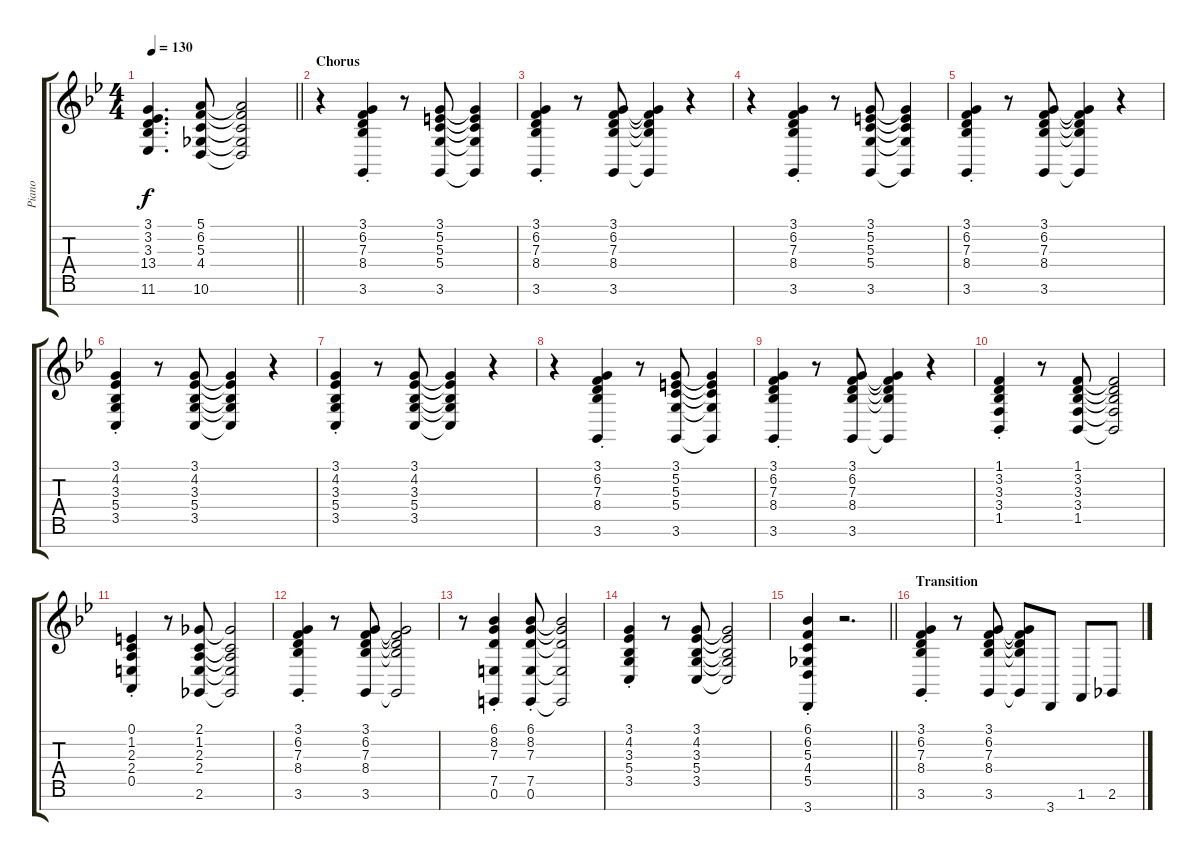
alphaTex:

\track ("Piano" "Piano") {instrument acousticgrandpiano}
\staff {score tabs}
\tuning (E4 B3 G3 D3 A2 E2 B1) {hide}
\ts (4 4)
\tempo 130
\clef g2
\barLineRight lightlight
\ks bb
(3.1{t} 3.2{t} 3.3{t} 13.4{t} 11.6{t}).4{d dy f} (5.1 6.2 5.3 4.4 10.6).8 (5.1{t} 6.2{t} 5.3{t} 4.4{t} 10.6{t}).2 |
\section ("" "Chorus")
r.4 (3.1{st} 6.2{st} 7.3{st} 8.4{st} 3.6{st}).4 r.8 (3.1 5.2 5.3 5.4 3.6).8 (3.1{t} 5.2{t} 5.3{t} 5.4{t} 3.6{t}).4 |
(3.1{st} 6.2{st} 7.3{st} 8.4{st} 3.6{st}).4 r.8 (3.1 6.2 7.3 8.4 3.6).8 (3.1{t} 6.2{t} 7.3{t} 8.4{t} 3.6{t}).4 r.4 |
r.4 (3.1{st} 6.2{st} 7.3{st} 8.4{st} 3.6{st}).4 r.8 (3.1 5.2 5.3 5.4 3.6).8 (3.1{t} 5.2{t} 5.3{t} 5.4{t} 3.6{t}).4 |
(3.1{st} 6.2{st} 7.3{st} 8.4{st} 3.6{st}).4 r.8 (3.1 6.2 7.3 8.4 3.6).8 (3.1{t} 6.2{t} 7.3{t} 8.4{t} 3.6{t}).4 r.4 |
(3.1{st} 4.2{st} 3.3{st} 5.4{st} 3.5{st}).4 r.8 (3.1 4.2 3.3 5.4 3.5).8 (3.1{t} 4.2{t} 3.3{t} 5.4{t} 3.5{t}).4 r.4 |
(3.1{st} 4.2{st} 3.3{st} 5.4{st} 3.5{st}).4 r.8 (3.1 4.2 3.3 5.4 3.5).8 (3.1{t} 4.2{t} 3.3{t} 5.4{t} 3.5{t}).4 r.4 |
r.4 (3.1{st} 6.2{st} 7.3{st} 8.4{st} 3.6{st}).4 r.8 (3.1 5.2 5.3 5.4 3.6).8 (3.1{t} 5.2{t} 5.3{t} 5.4{t} 3.6{t}).4 |
(3.1{st} 6.2{st} 7.3{st} 8.4{st} 3.6{st}).4 r.8 (3.1 6.2 7.3 8.4 3.6).8 (3.1{t} 6.2{t} 7.3{t} 8.4{t} 3.6{t}).4 r.4 |
(1.1{st} 3.2{st} 3.3{st} 3.4{st} 1.5{st}).4 r.8 (1.1 3.2 3.3 3.4 1.5).8 (1.1{t} 3.2{t} 3.3{t} 3.4{t} 1.5{t}).2 |
(0.1{st} 1.2{st} 2.3{st} 2.4{st} 0.5{st}).4 r.8 (2.1 1.2 2.3 2.4 2.6).8 (2.1{t} 1.2{t} 2.3{t} 2.4{t} 2.6{t}).2 |
(3.1{st} 6.2{st} 7.3{st} 8.4{st} 3.6{st}).4 r.8 (3.1 6.2 7.3 8.4 3.6).8 (3.1{t} 6.2{t} 7.3{t} 8.4{t} 3.6{t}).2 |
r.8 (6.1{st} 8.2{st} 7.3{st} 7.5{st} 0.6).4 (6.1{st} 8.2{st} 7.3{st} 7.5{st} 0.6).8 (6.1{t} 8.2{t} 7.3{t} 7.5{t} 0.6{t}).2 |
(3.1{st} 4.2{st} 3.3{st} 5.4{st} 3.5{st}).4 r.8 (3.1 4.2 3.3 5.4 3.5).8 (3.1{t} 4.2{t} 3.3{t} 5.4{t} 3.5{t}).2 |
\barLineRight lightlight
(6.1{st} 6.2{st} 5.3{st} 4.4{st} 5.5{st} 3.7{st}).4 r.2{d} |
\section ("" "Transition")
(3.1{st} 6.2{st} 7.3{st} 8.4{st} 3.6{st}).4 r.8 (3.1 6.2 7.3 8.4 3.6).8 (3.1{t} 6.2{t} 7.3{t} 8.4{t} 3.6{t}).8 3.7.8 1.6.8 2.6.8
